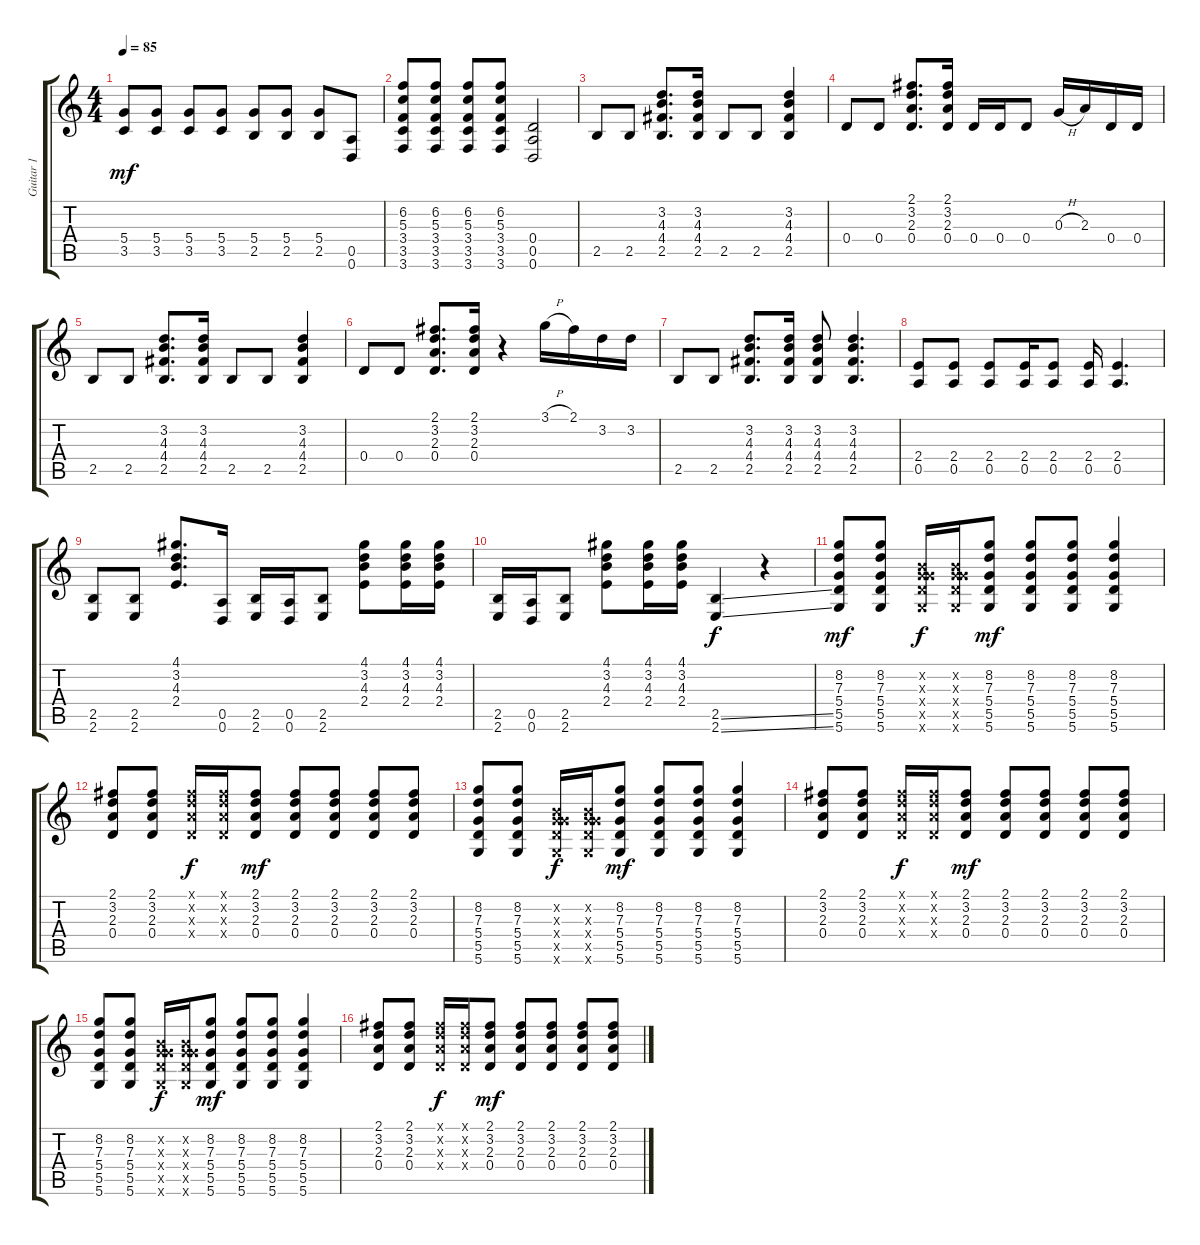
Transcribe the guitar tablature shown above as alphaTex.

\track ("Guitar 1 " "Guitar 1 ") {instrument distortionguitar}
\staff {score tabs}
\tuning (E4 B3 G3 D3 A2 D2) {hide}
\ts (4 4)
\tempo 85
\clef g2
\ks c
(5.4 3.5).8{dy mf} (5.4 3.5).8 (5.4 3.5).8 (5.4 3.5).8 (5.4 2.5).8 (5.4 2.5).8 (5.4 2.5).8 (0.5 0.6).8 |
(6.2 5.3 3.4 3.5 3.6).8 (6.2 5.3 3.4 3.5 3.6).8 (6.2 5.3 3.4 3.5 3.6).8 (6.2 5.3 3.4 3.5 3.6).8 (0.4 0.5 0.6).2 |
2.5.8{instrument electricguitarjazz} 2.5.8 (3.2 4.3 4.4 2.5).8{d} (3.2 4.3 4.4 2.5).16 2.5.8 2.5.8 (3.2 4.3 4.4 2.5).4 |
0.4.8 0.4.8 (2.1 3.2 2.3 0.4).8{d} (2.1 3.2 2.3 0.4).16 0.4.16 0.4.16 0.4.8 0.3{h}.16 2.3.16 0.4.16 0.4.16 |
2.5.8 2.5.8 (3.2 4.3 4.4 2.5).8{d} (3.2 4.3 4.4 2.5).16 2.5.8 2.5.8 (3.2 4.3 4.4 2.5).4 |
0.4.8 0.4.8 (2.1 3.2 2.3 0.4).8{d} (2.1 3.2 2.3 0.4).16 r.4 3.1{h}.16 2.1.16 3.2.16 3.2.16 |
2.5.8 2.5.8 (3.2 4.3 4.4 2.5).8{d} (3.2 4.3 4.4 2.5).16 (3.2 4.3 4.4 2.5).8 (3.2 4.3 4.4 2.5).4{d} |
(2.4 0.5).8 (2.4 0.5).8 (2.4 0.5).8 (2.4 0.5).16 (2.4 0.5).8 (2.4 0.5).16 (2.4 0.5).4{d} |
(2.5 2.6).8 (2.5 2.6).8 (4.1 3.2 4.3 2.4).8{d} (0.5 0.6).16 (2.5 2.6).16 (0.5 0.6).16 (2.5 2.6).8 (4.1 3.2 4.3 2.4).8 (4.1 3.2 4.3 2.4).16 (4.1 3.2 4.3 2.4).16 |
(2.5 2.6).16 (0.5 0.6).16 (2.5 2.6).8 (4.1 3.2 4.3 2.4).8 (4.1 3.2 4.3 2.4).16 (4.1 3.2 4.3 2.4).16 (2.5{ss} 2.6{ss}).4{dy f instrument distortionguitar} r.4 |
(8.2 7.3 5.4 5.5 5.6).8{dy mf} (8.2 7.3 5.4 5.5 5.6).8 (0.2{x} 0.3{x} 5.4{x} 5.5{x} 5.6{x}).16{dy f} (0.2{x} 0.3{x} 5.4{x} 5.5{x} 5.6{x}).16 (8.2 7.3 5.4 5.5 5.6).8{dy mf} (8.2 7.3 5.4 5.5 5.6).8 (8.2 7.3 5.4 5.5 5.6).8 (8.2 7.3 5.4 5.5 5.6).4 |
(2.1 3.2 2.3 0.4).8 (2.1 3.2 2.3 0.4).8 (2.1{x} 3.2{x} 2.3{x} 0.4{x}).16{dy f} (2.1{x} 3.2{x} 2.3{x} 0.4{x}).16 (2.1 3.2 2.3 0.4).8{dy mf} (2.1 3.2 2.3 0.4).8 (2.1 3.2 2.3 0.4).8 (2.1 3.2 2.3 0.4).8 (2.1 3.2 2.3 0.4).8 |
(8.2 7.3 5.4 5.5 5.6).8 (8.2 7.3 5.4 5.5 5.6).8 (0.2{x} 0.3{x} 5.4{x} 5.5{x} 5.6{x}).16{dy f} (0.2{x} 0.3{x} 5.4{x} 5.5{x} 5.6{x}).16 (8.2 7.3 5.4 5.5 5.6).8{dy mf} (8.2 7.3 5.4 5.5 5.6).8 (8.2 7.3 5.4 5.5 5.6).8 (8.2 7.3 5.4 5.5 5.6).4 |
(2.1 3.2 2.3 0.4).8 (2.1 3.2 2.3 0.4).8 (2.1{x} 3.2{x} 2.3{x} 0.4{x}).16{dy f} (2.1{x} 3.2{x} 2.3{x} 0.4{x}).16 (2.1 3.2 2.3 0.4).8{dy mf} (2.1 3.2 2.3 0.4).8 (2.1 3.2 2.3 0.4).8 (2.1 3.2 2.3 0.4).8 (2.1 3.2 2.3 0.4).8 |
(8.2 7.3 5.4 5.5 5.6).8 (8.2 7.3 5.4 5.5 5.6).8 (0.2{x} 0.3{x} 5.4{x} 5.5{x} 5.6{x}).16{dy f} (0.2{x} 0.3{x} 5.4{x} 5.5{x} 5.6{x}).16 (8.2 7.3 5.4 5.5 5.6).8{dy mf} (8.2 7.3 5.4 5.5 5.6).8 (8.2 7.3 5.4 5.5 5.6).8 (8.2 7.3 5.4 5.5 5.6).4 |
(2.1 3.2 2.3 0.4).8 (2.1 3.2 2.3 0.4).8 (2.1{x} 3.2{x} 2.3{x} 0.4{x}).16{dy f} (2.1{x} 3.2{x} 2.3{x} 0.4{x}).16 (2.1 3.2 2.3 0.4).8{dy mf} (2.1 3.2 2.3 0.4).8 (2.1 3.2 2.3 0.4).8 (2.1 3.2 2.3 0.4).8 (2.1 3.2 2.3 0.4).8
